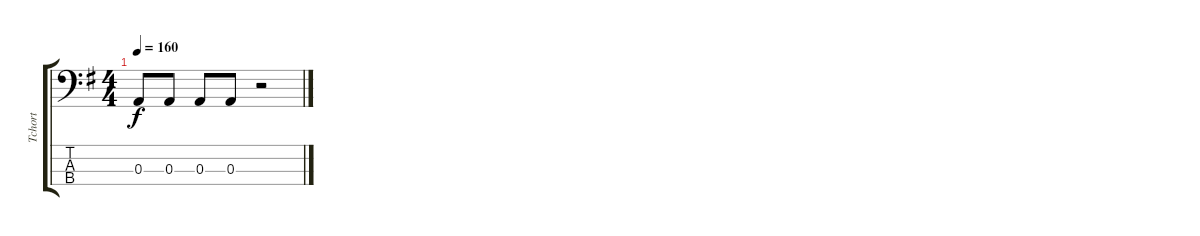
\track ("Tchort" "Tchort") {instrument electricbasspick}
\staff {score tabs}
\tuning (G2 D2 A1 E1) {hide}
\ts (4 4)
\tempo 160
\clef f4
\ks g
0.3.8{dy f} 0.3.8 0.3.8 0.3.8 r.2
